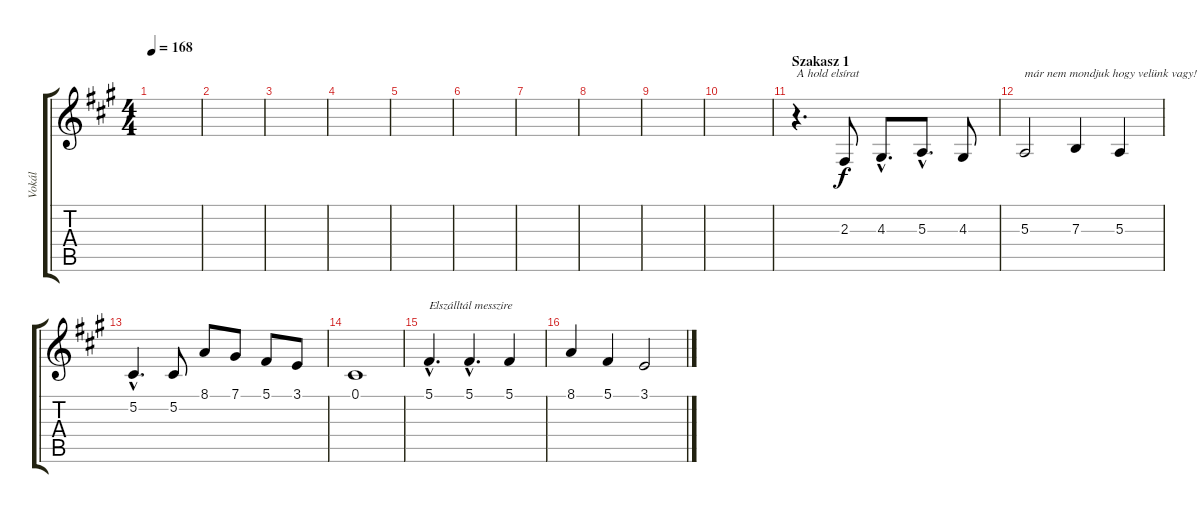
\track ("Vokál" "Vokál") {instrument violin}
\staff {score tabs}
\tuning (Db4 Ab3 E3 B2 Gb2 Db2) {hide}
\ts (4 4)
\tempo 168
\clef g2
\ks f#minor
|
|
|
|
|
|
|
|
|
|
\section ("" "Szakasz 1")
r.4{d txt "A hold elsírat"} 2.3.8 4.3{hac}.8{d} 5.3{hac}.8{d} 4.3.8 |
5.3.2{txt "már nem mondjuk hogy velünk vagy!"} 7.3.4 5.3.4 |
5.2{hac}.4{d} 5.2.8 8.1.8 7.1.8 5.1.8 3.1.8 |
0.1.1 |
5.1{hac}.4{d txt "Elszálltál messzire"} 5.1{hac}.4{d} 5.1.4 |
8.1.4 5.1.4 3.1.2
